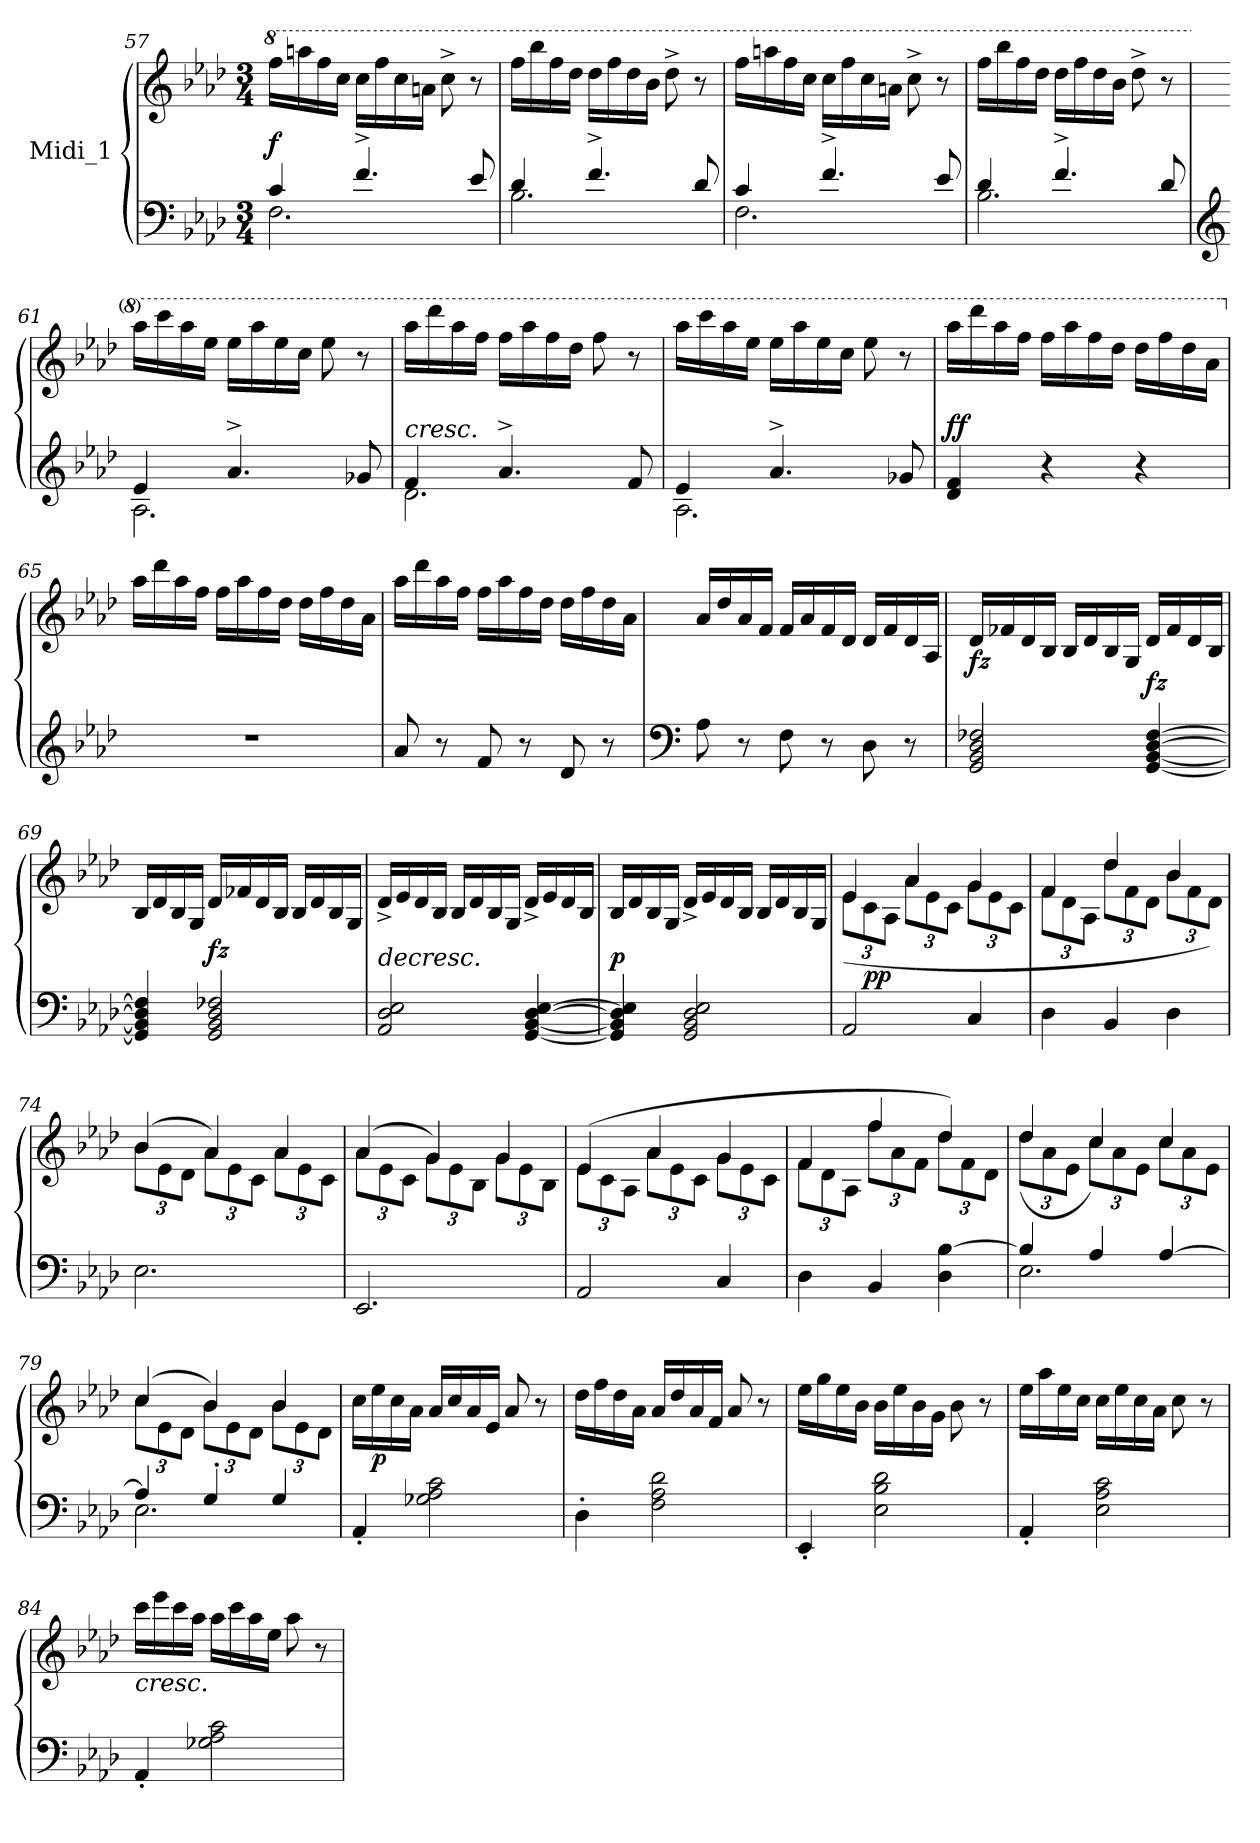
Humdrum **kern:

**kern	**kern	**dynam
*part1	*part1	*part1
*staff2	*staff1	*staff1/2
*I"Midi_1	*	*
*clefF4	*clefG2	*
*k[b-e-a-d-]	*k[b-e-a-d-]	*
*A-:	*A-:	*
*M3/4	*M3/4	*
=57	=57	=57
*^	*	*
*	*	*8va	*
!	!	!	!LO:DY:a=2
4c/	2.F\	16fff\LL	f
.	.	16aaan\	.
.	.	16fff\	.
.	.	16ccc\JJ	.
4.f^/	.	16ccc\LL	.
.	.	16fff\	.
.	.	16ccc\	.
.	.	16aan\JJ	.
.	.	8ccc^\	.
8e-/	.	8r	.
=58	=58	=58	=58
4d-/	2.B-\	16fff\LL	.
.	.	16bbb-\	.
.	.	16fff\	.
.	.	16ddd-\JJ	.
4.f^/	.	16ddd-\LL	.
.	.	16fff\	.
.	.	16ddd-\	.
.	.	16bb-\JJ	.
.	.	8ddd-^\	.
8d-/	.	8r	.
=59	=59	=59	=59
4c/	2.F\	16fff\LL	.
.	.	16aaan\	.
.	.	16fff\	.
.	.	16ccc\JJ	.
4.f^/	.	16ccc\LL	.
.	.	16fff\	.
.	.	16ccc\	.
.	.	16aan\JJ	.
.	.	8ccc^\	.
8e-/	.	8r	.
=60	=60	=60	=60
4d-/	2.B-\	16fff\LL	.
.	.	16bbb-\	.
.	.	16fff\	.
.	.	16ddd-\JJ	.
4.f^/	.	16ddd-\LL	.
.	.	16fff\	.
.	.	16ddd-\	.
.	.	16bb-\JJ	.
.	.	8ddd-^\	.
8d-/	.	8r	.
!!LO:LB:g=z
=61	=61	=61	=61
*clefG2	*	*	*
4e-/	2.A-\	16aaa-\LL	.
.	.	16cccc\	.
.	.	16aaa-\	.
.	.	16eee-\JJ	.
4.a-^/	.	16eee-\LL	.
.	.	16aaa-\	.
.	.	16eee-\	.
.	.	16ccc\JJ	.
.	.	8eee-\	.
8g-X/	.	8r	.
=62	=62	=62	=62
!LO:TX:a:i:t=cresc.	!	!	!
4f/	2.d-\	16aaa-\LL	.
.	.	16dddd-\	.
.	.	16aaa-\	.
.	.	16fff\JJ	.
4.a-^/	.	16fff\LL	.
.	.	16aaa-\	.
.	.	16fff\	.
.	.	16ddd-\JJ	.
.	.	8fff\	.
8f/	.	8r	.
=63	=63	=63	=63
4e-/	2.A-\	16aaa-\LL	.
.	.	16cccc\	.
.	.	16aaa-\	.
.	.	16eee-\JJ	.
4.a-^/	.	16eee-\LL	.
.	.	16aaa-\	.
.	.	16eee-\	.
.	.	16ccc\JJ	.
.	.	8eee-\	.
8g-X/	.	8r	.
*v	*v	*	*
=64	=64	=64
!	!	!LO:DY:a=2
4d-/ 4f/	16aaa-\LL	ff
.	16dddd-\	.
.	16aaa-\	.
.	16fff\JJ	.
4r	16fff\LL	.
.	16aaa-\	.
.	16fff\	.
.	16ddd-\JJ	.
4r	16ddd-\LL	.
.	16fff\	.
.	16ddd-\	.
.	16aa-\JJ	.
=65	=65	=65
*	*X8va	*
2.r	16aa-\LL	.
.	16ddd-\	.
.	16aa-\	.
.	16ff\JJ	.
.	16ff\LL	.
.	16aa-\	.
.	16ff\	.
.	16dd-\JJ	.
.	16dd-\LL	.
.	16ff\	.
.	16dd-\	.
.	16a-\JJ	.
!!LO:LB:g=z
=66	=66	=66
8a-/	16aa-\LL	.
.	16ddd-\	.
8r	16aa-\	.
.	16ff\JJ	.
8f/	16ff\LL	.
.	16aa-\	.
8r	16ff\	.
.	16dd-\JJ	.
8d-/	16dd-\LL	.
.	16ff\	.
8r	16dd-\	.
.	16a-\JJ	.
=67	=67	=67
*clefF4	*	*
8A-\	16a-/LL	.
.	16dd-/	.
8r	16a-/	.
.	16f/JJ	.
8F\	16f/LL	.
.	16a-/	.
8r	16f/	.
.	16d-/JJ	.
8D-\	16d-/LL	.
.	16f/	.
8r	16d-/	.
.	16A-/JJ	.
=68	=68	=68
!	!	!LO:DY:b
2GG/ 2BB-/ 2D-/ 2F-X/	16d-/LL	fz
.	16f-X/	.
.	16d-/	.
.	16B-/JJ	.
.	16B-/LL	.
.	16d-/	.
.	16B-/	.
.	16G/JJ	.
!	!	!LO:DY:b
[4GG/ [4BB-/ [4D-/ [4F-/	16d-/LL	fz
.	16f-/	.
.	16d-/	.
.	16B-/JJ	.
=69	=69	=69
4GG/] 4BB-/] 4D-/] 4F-/]	16B-/LL	.
.	16d-/	.
.	16B-/	.
.	16G/JJ	.
!	!	!LO:DY:a=2
2GG/ 2BB-/ 2D-/ 2F-X/	16d-/LL	fz
.	16f-X/	.
.	16d-/	.
.	16B-/JJ	.
.	16B-/LL	.
.	16d-/	.
.	16B-/	.
.	16G/JJ	.
!!LO:LB:g=z
=70	=70	=70
!LO:TX:a:i:t=decresc.	!	!
2AA-/ 2D-/ 2E-/	16d-^>/LL	.
.	16e-/	.
.	16d-/	.
.	16B-/JJ	.
.	16B-/LL	.
.	16d-/	.
.	16B-/	.
.	16G/JJ	.
[4GG/ [4BB-/ [4D-/ [4E-/	16d-^>/LL	.
.	16e-/	.
.	16d-/	.
.	16B-/JJ	.
=71	=71	=71
!	!	!LO:DY:a=2
4GG/] 4BB-/] 4D-/] 4E-/]	16B-/LL	p
.	16d-/	.
.	16B-/	.
.	16G/JJ	.
2GG/ 2BB-/ 2D-/ 2E-/	16d-^>/LL	.
.	16e-/	.
.	16d-/	.
.	16B-/JJ	.
.	16B-/LL	.
.	16d-/	.
.	16B-/	.
.	16G/JJ	.
=72	=72	=72
*	*^	*
*	*	*Xbrackettup	*
2AA-/	4e-/	(>12e-\L	.
!	!	!	!LO:DY:b
.	.	12c\	pp
.	.	12A-\J	.
.	4a-/	12a-\L	.
.	.	12e-\	.
.	.	12c\J	.
4C/	4g/	12g\L	.
.	.	12e-\	.
.	.	12c\J	.
=73	=73	=73	=73
4D-\	4f/	12f\L	.
.	.	12d-\	.
.	.	12A-\J	.
4BB-/	4dd-/	12dd-\L	.
.	.	12f\	.
.	.	12d-\J	.
4D-\	4b-/	12b-\L	.
.	.	12f\	.
.	.	12d-\J)	.
!!LO:LB:g=z	!!
=74	=74	=74	=74
2.E-\	(>4b-/	12b-\L	.
.	.	12e-\	.
.	.	12d-\J	.
.	4a-/)	12a-\L	.
.	.	12e-\	.
.	.	12c\J	.
.	4a-/	12a-\L	.
.	.	12e-\	.
.	.	12c\J	.
=75	=75	=75	=75
2.EE-/	(>4a-/	12a-\L	.
.	.	12e-\	.
.	.	12c\J	.
.	4g/)	12g\L	.
.	.	12e-\	.
.	.	12B-\J	.
.	4g/	12g\L	.
.	.	12e-\	.
.	.	12B-\J	.
=76	=76	=76	=76
2AA-/	(>4e-/	12e-\L	.
.	.	12c\	.
.	.	12A-\J	.
.	4a-/	12a-\L	.
.	.	12e-\	.
.	.	12c\J	.
4C/	4g/	12g\L	.
.	.	12e-\	.
.	.	12c\J	.
=77	=77	=77	=77
4D-\	4f/	12f\L	.
.	.	12d-\	.
.	.	12A-\J	.
4BB-/	4ff/	12ff\L	.
.	.	12a-\	.
.	.	12f\J	.
4D-\ [4B-\	4dd-/)	12dd-\L	.
.	.	12f\	.
.	.	12d-\J	.
!!LO:LB:g=z	!!
=78	=78	=78	=78
*^	*	*	*
4B-/]	2.E-\	4dd-/	(>12dd-\L	.
.	.	.	12a-\	.
.	.	.	12e-\J	.
4A-/	.	4cc/	12cc\L)	.
.	.	.	12a-\	.
.	.	.	12e-\J	.
[4A-/	.	4cc/	12cc\L	.
.	.	.	12a-\	.
.	.	.	12e-\J	.
=79	=79	=79	=79	=79
4A-/]	2.E-\	(>4cc/	12cc\L	.
.	.	.	12e-\	.
.	.	.	12d-\J	.
4G'/	.	4b-/)	12b-\L	.
.	.	.	12e-\	.
.	.	.	12d-\J	.
4G/	.	4b-/	12b-\L	.
.	.	.	12e-\	.
.	.	.	12d-\J	.
*v	*v	*	*	*
*	*v	*v	*
=80	=80	=80
4AA-'/	16cc\LL	.
!	!	!LO:DY:b
.	16ee-\	p
.	16cc\	.
.	16a-\JJ	.
2G-X\ 2A-\ 2c\	16a-/LL	.
.	16cc/	.
.	16a-/	.
.	16e-/JJ	.
.	8a-/	.
.	8r	.
=81	=81	=81
4D-'\	16dd-\LL	.
.	16ff\	.
.	16dd-\	.
.	16a-\JJ	.
2F\ 2A-\ 2d-\	16a-/LL	.
.	16dd-/	.
.	16a-/	.
.	16f/JJ	.
.	8a-/	.
.	8r	.
!!LO:LB:g=z
=82	=82	=82
4EE-'/	16ee-\LL	.
.	16gg\	.
.	16ee-\	.
.	16b-\JJ	.
2E-\ 2B-\ 2d-\	16b-\LL	.
.	16ee-\	.
.	16b-\	.
.	16g\JJ	.
.	8b-\	.
.	8r	.
=83	=83	=83
4AA-'/	16ee-\LL	.
.	16aa-\	.
.	16ee-\	.
.	16cc\JJ	.
2E-\ 2A-\ 2c\	16cc\LL	.
.	16ee-\	.
.	16cc\	.
.	16a-\JJ	.
.	8cc\	.
.	8r	.
=84	=84	=84
!	!LO:TX:b:i:t=cresc.	!
4AA-'/	16ccc\LL	.
.	16eee-\	.
.	16ccc\	.
.	16aa-\JJ	.
2G-X\ 2A-\ 2c\	16aa-\LL	.
.	16ccc\	.
.	16aa-\	.
.	16ee-\JJ	.
.	8aa-\	.
.	8r	.
=	=	=
*-	*-	*-
